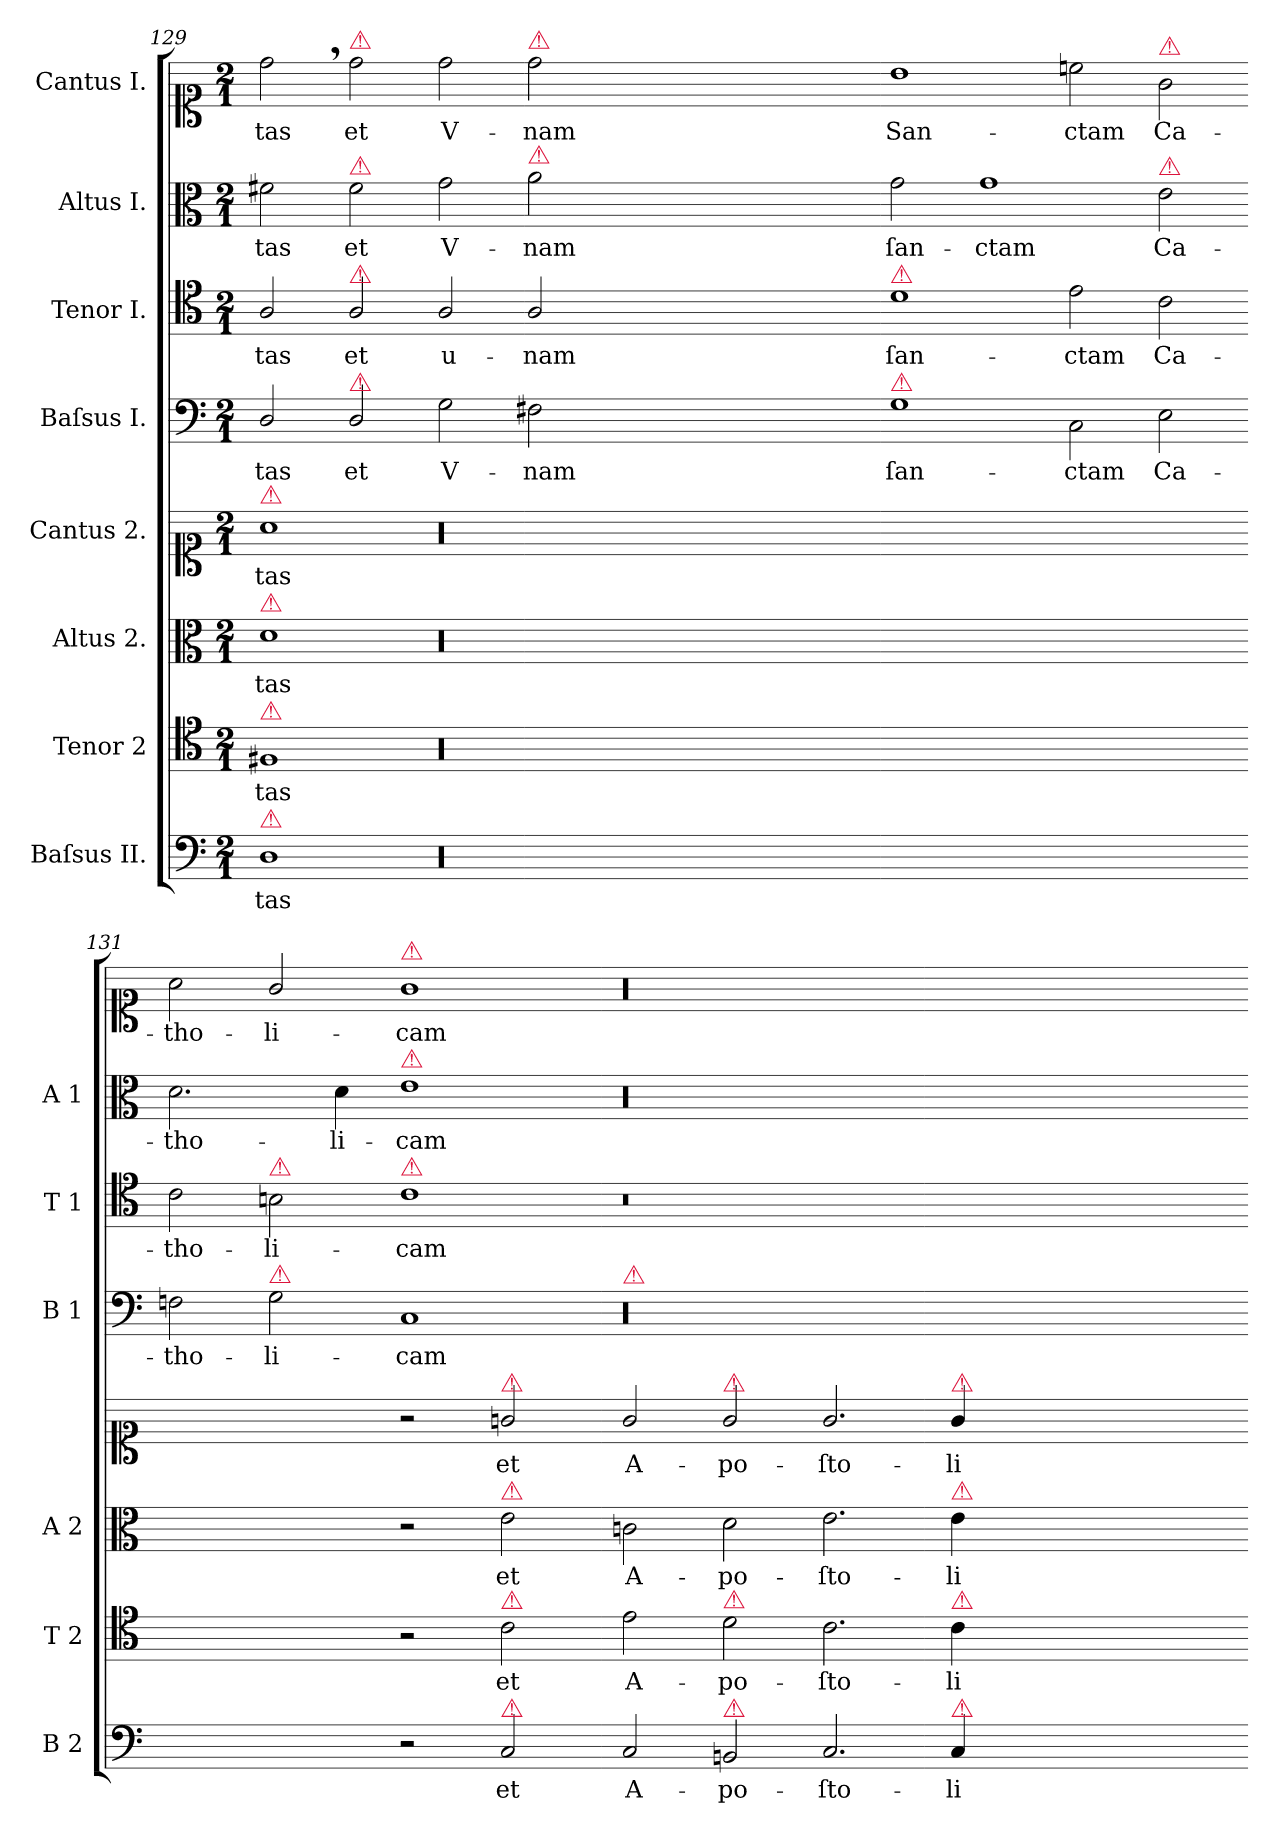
**kern	**text	**kern	**text	**kern	**text	**kern	**text	**kern	**text	**kern	**text	**kern	**text	**kern	**text
*part8	*part8	*part7	*part7	*part6	*part6	*part5	*part5	*part4	*part4	*part3	*part3	*part2	*part2	*part1	*part1
*staff8	*staff8	*staff7	*staff7	*staff6	*staff6	*staff5	*staff5	*staff4	*staff4	*staff3	*staff3	*staff2	*staff2	*staff1	*staff1
*I"Baſsus II.	*	*I"Tenor 2	*	*I"Altus 2.	*	*I"Cantus 2.	*	*I"Baſsus I.	*	*I"Tenor I.	*	*I"Altus I.	*	*I"Cantus I.	*
*I'B 2	*	*I'T 2	*	*I'A 2	*	*	*	*I'B 1	*	*I'T 1	*	*I'A 1	*	*	*
*clefF4	*	*clefC4	*	*clefC3	*	*clefC1	*	*clefF4	*	*clefC4	*	*clefC3	*	*clefC1	*
*k[]	*	*k[]	*	*k[]	*	*k[]	*	*k[]	*	*k[]	*	*k[]	*	*k[]	*
*a:	*	*a:	*	*a:	*	*a:	*	*a:	*	*a:	*	*a:	*	*a:	*
*M2/1	*	*M2/1	*	*M2/1	*	*M2/1	*	*M2/1	*	*M2/1	*	*M2/1	*	*M2/1	*
=129	=129	=129	=129	=129	=129	=129	=129	=129	=129	=129	=129	=129	=129	=129	=129
!	!	!	!	!	!	!LO:TX:a:color=crimson:t=⚠	!	!	!	!	!	!	!	!	!
!	!	!	!	!LO:TX:a:color=crimson:t=⚠	!	!	!	!	!	!	!	!	!	!	!
!	!	!LO:TX:a:color=crimson:t=⚠	!	!	!	!	!	!	!	!	!	!	!	!	!
!LO:TX:a:color=crimson:t=⚠	!	!	!	!	!	!	!	!	!	!	!	!	!	!	!
1D	-tas	1F#X	-tas	1d	-tas	1a	-tas	2D/	-tas	2A/	-tas	2f#X\	-tas	2dd,<\	-tas
!	!	!	!	!	!	!	!	!	!	!	!	!	!	!LO:TX:a:color=crimson:t=⚠	!
!	!	!	!	!	!	!	!	!	!	!	!	!LO:TX:a:color=crimson:t=⚠	!	!	!
!	!	!	!	!	!	!	!	!	!	!LO:TX:a:color=crimson:t=⚠	!	!	!	!	!
!	!	!	!	!	!	!	!	!LO:TX:a:color=crimson:t=⚠	!	!	!	!	!	!	!
.	.	.	.	.	.	.	.	2D/	et	2A/	et	2f#\	et	2dd\	et
00r	.	00r	.	00r	.	00r	.	2G\	V-	2A/	u-	2g\	V-	2dd\	V-
!	!	!	!	!	!	!	!	!	!	!	!	!	!	!LO:TX:a:color=crimson:t=⚠	!
!	!	!	!	!	!	!	!	!	!	!	!	!LO:TX:a:color=crimson:t=⚠	!	!	!
.	.	.	.	.	.	.	.	2F#X\	-nam	2A/	-nam	2a\	-nam	2dd\	-nam
.	.	.	.	.	.	.	.	0.ryy	.	0.ryy	.	0.ryy	.	0.ryy	.
=130-	=130-	=130-	=130-	=130-	=130-	=130-	=130-	=130-	=130-	=130-	=130-	=130-	=130-	=130-	=130-
!	!	!	!	!	!	!	!	!	!	!LO:TX:a:color=crimson:t=⚠	!	!	!	!	!
!	!	!	!	!	!	!	!	!LO:TX:a:color=crimson:t=⚠	!	!	!	!	!	!	!
0ryy	.	0ryy	.	0ryy	.	0ryy	.	1G	ſan-	1d	ſan-	2g\	ſan-	1b	San-
.	.	.	.	.	.	.	.	.	.	.	.	1g	-ctam	.	.
.	.	.	.	.	.	.	.	2C\	-ctam	2e\	-ctam	.	.	2ccn\	-ctam
!	!	!	!	!	!	!	!	!	!	!	!	!	!	!LO:TX:a:color=crimson:t=⚠	!
!	!	!	!	!	!	!	!	!	!	!	!	!LO:TX:a:color=crimson:t=⚠	!	!	!
.	.	.	.	.	.	.	.	2E\	Ca-	2c\	Ca-	2e\	Ca-	2g\	Ca-
=131-	=131-	=131-	=131-	=131-	=131-	=131-	=131-	=131-	=131-	=131-	=131-	=131-	=131-	=131-	=131-
1ryy	.	1ryy	.	1ryy	.	1ryy	.	2Fn\	-tho-	2c\	-tho-	2.d\	-tho-	2a\	-tho-
!	!	!	!	!	!	!	!	!	!	!LO:TX:a:color=crimson:t=⚠	!	!	!	!	!
!	!	!	!	!	!	!	!	!LO:TX:a:color=crimson:t=⚠	!	!	!	!	!	!	!
.	.	.	.	.	.	.	.	2G\	-li-	2Bn\	-li-	.	.	2g/	-li-
.	.	.	.	.	.	.	.	.	.	.	.	4d\	-li-	.	.
!	!	!	!	!	!	!	!	!	!	!	!	!	!	!LO:TX:a:color=crimson:t=⚠	!
!	!	!	!	!	!	!	!	!	!	!	!	!LO:TX:a:color=crimson:t=⚠	!	!	!
!	!	!	!	!	!	!	!	!	!	!LO:TX:a:color=crimson:t=⚠	!	!	!	!	!
2r	.	2r	.	2r	.	2r	.	1C	-cam	1c	-cam	1e	-cam	1g	-cam
!	!	!	!	!	!	!LO:TX:a:color=crimson:t=⚠	!	!	!	!	!	!	!	!	!
!	!	!	!	!LO:TX:a:color=crimson:t=⚠	!	!	!	!	!	!	!	!	!	!	!
!	!	!LO:TX:a:color=crimson:t=⚠	!	!	!	!	!	!	!	!	!	!	!	!	!
!LO:TX:a:color=crimson:t=⚠	!	!	!	!	!	!	!	!	!	!	!	!	!	!	!
2C/	et	2c\	et	2e\	et	2gn/	et	.	.	.	.	.	.	.	.
=132-	=132-	=132-	=132-	=132-	=132-	=132-	=132-	=132-	=132-	=132-	=132-	=132-	=132-	=132-	=132-
!	!	!	!	!	!	!	!	!LO:TX:a:color=crimson:t=⚠	!	!	!	!	!	!	!
2C/	A-	2e\	A-	2cn\	A-	2g/	A-	00r	.	0r	.	00r	.	00r	.
!	!	!	!	!	!	!LO:TX:a:color=crimson:t=⚠	!	!	!	!	!	!	!	!	!
!	!	!LO:TX:a:color=crimson:t=⚠	!	!	!	!	!	!	!	!	!	!	!	!	!
!LO:TX:a:color=crimson:t=⚠	!	!	!	!	!	!	!	!	!	!	!	!	!	!	!
2BBn/	-po-	2d\	-po-	2d\	-po-	2g/	-po-	.	.	.	.	.	.	.	.
2.C/	-ſto-	2.c\	-ſto-	2.e\	-ſto-	2.g/	-ſto-	.	.	.	.	.	.	.	.
!	!	!	!	!	!	!LO:TX:a:color=crimson:t=⚠	!	!	!	!	!	!	!	!	!
!	!	!	!	!LO:TX:a:color=crimson:t=⚠	!	!	!	!	!	!	!	!	!	!	!
!	!	!LO:TX:a:color=crimson:t=⚠	!	!	!	!	!	!	!	!	!	!	!	!	!
!LO:TX:a:color=crimson:t=⚠	!	!	!	!	!	!	!	!	!	!	!	!	!	!	!
4C/	-li-	4c\	-li-	4e\	-li-	4g/	-li-	.	.	.	.	.	.	.	.
0ryy	.	0ryy	.	0ryy	.	0ryy	.	.	.	0ryy	.	.	.	.	.
=-	=-	=-	=-	=-	=-	=-	=-	=-	=-	=-	=-	=-	=-	=-	=-
*-	*-	*-	*-	*-	*-	*-	*-	*-	*-	*-	*-	*-	*-	*-	*-
